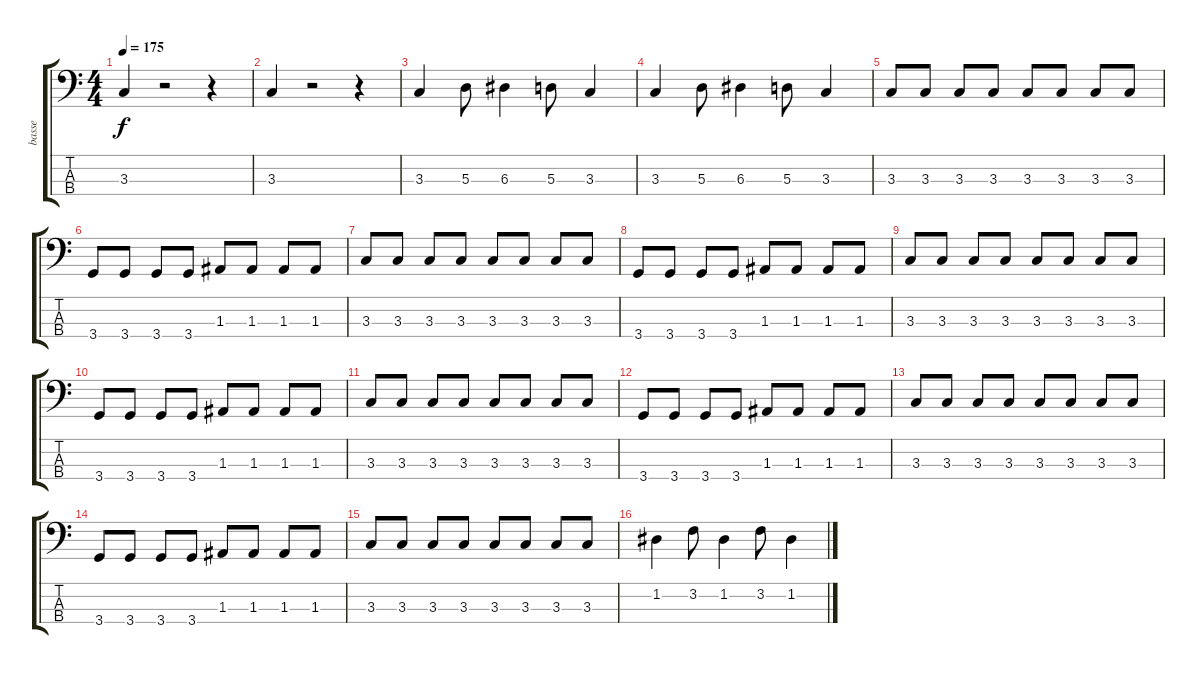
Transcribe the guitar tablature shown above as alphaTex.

\track ("basse" "basse") {instrument electricbasspick}
\staff {score tabs}
\tuning (G2 D2 A1 E1) {hide}
\ts (4 4)
\tempo 175
\clef f4
\ks c
3.3.4{dy f} r.2 r.4 |
3.3.4 r.2 r.4 |
3.3.4 5.3.8 6.3.4 5.3.8 3.3.4 |
3.3.4 5.3.8 6.3.4 5.3.8 3.3.4 |
3.3.8 3.3.8 3.3.8 3.3.8 3.3.8 3.3.8 3.3.8 3.3.8 |
3.4.8 3.4.8 3.4.8 3.4.8 1.3.8 1.3.8 1.3.8 1.3.8 |
3.3.8 3.3.8 3.3.8 3.3.8 3.3.8 3.3.8 3.3.8 3.3.8 |
3.4.8 3.4.8 3.4.8 3.4.8 1.3.8 1.3.8 1.3.8 1.3.8 |
3.3.8 3.3.8 3.3.8 3.3.8 3.3.8 3.3.8 3.3.8 3.3.8 |
3.4.8 3.4.8 3.4.8 3.4.8 1.3.8 1.3.8 1.3.8 1.3.8 |
3.3.8 3.3.8 3.3.8 3.3.8 3.3.8 3.3.8 3.3.8 3.3.8 |
3.4.8 3.4.8 3.4.8 3.4.8 1.3.8 1.3.8 1.3.8 1.3.8 |
3.3.8 3.3.8 3.3.8 3.3.8 3.3.8 3.3.8 3.3.8 3.3.8 |
3.4.8 3.4.8 3.4.8 3.4.8 1.3.8 1.3.8 1.3.8 1.3.8 |
3.3.8 3.3.8 3.3.8 3.3.8 3.3.8 3.3.8 3.3.8 3.3.8 |
1.2.4 3.2.8 1.2.4 3.2.8 1.2.4
